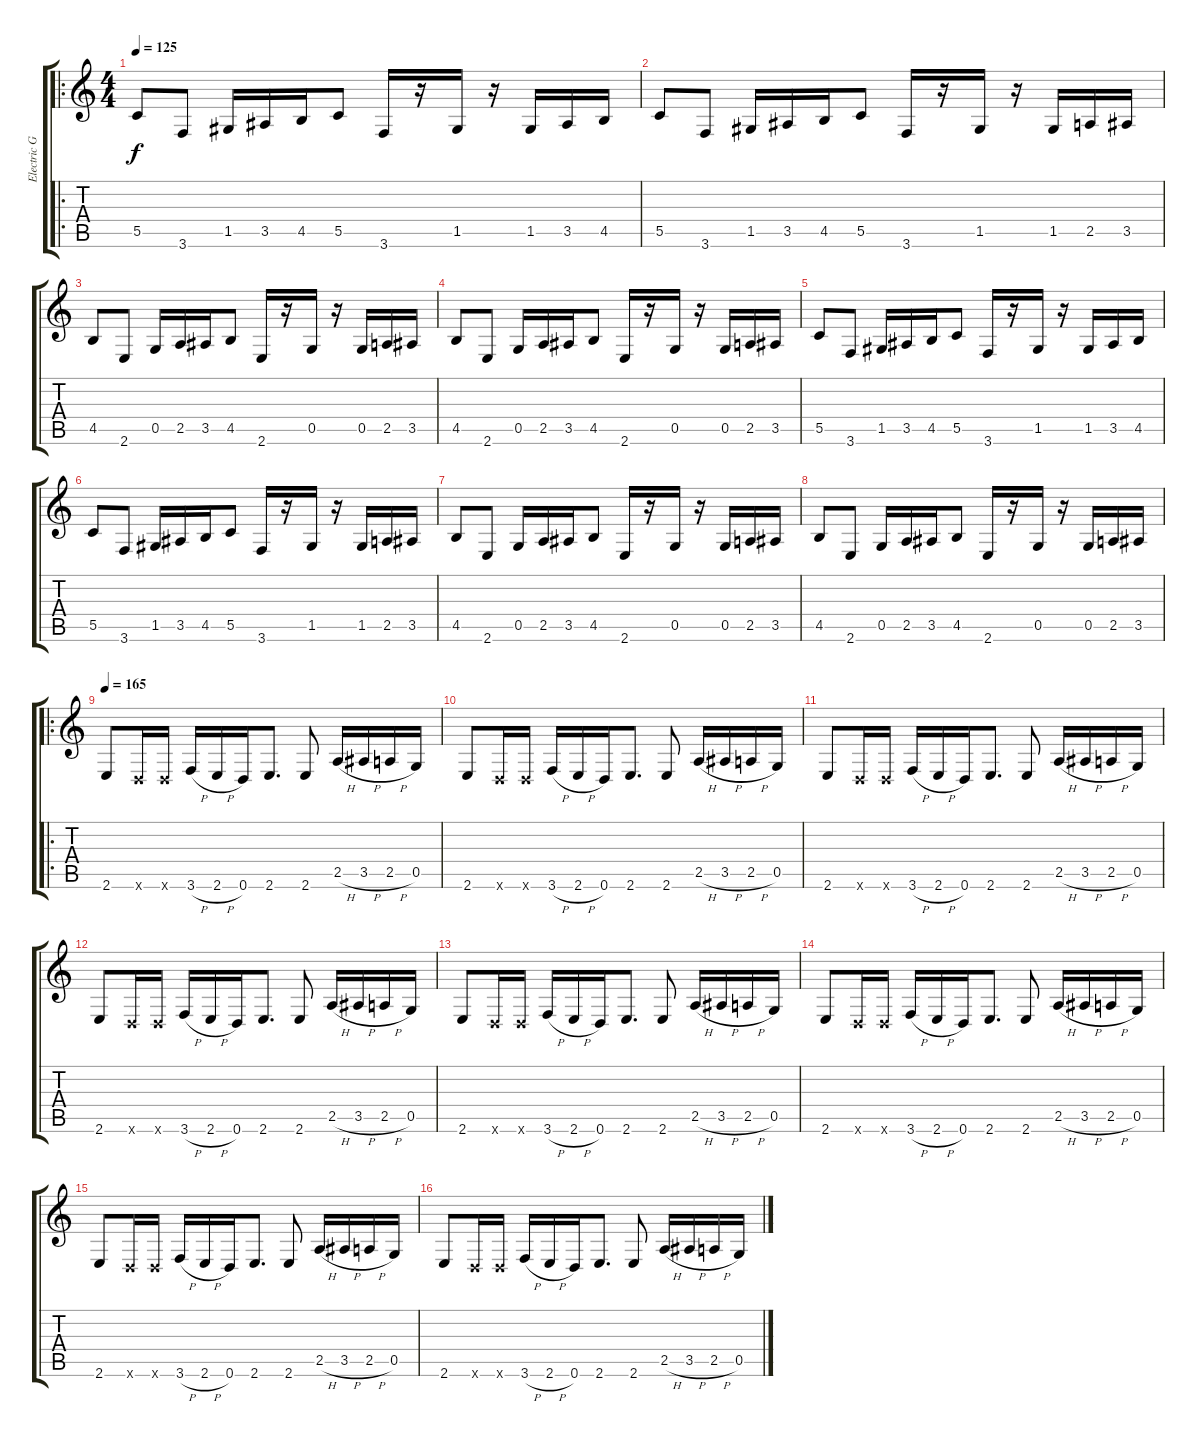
\track ("Electric Guitar" "Electric G") {instrument distortionguitar}
\staff {score tabs}
\tuning (D4 A3 F3 C3 G2 D2) {hide}
\ro
\ts (4 4)
\tempo 125
\clef g2
\ks c
5.5.8{dy f} 3.6.8 1.5.16 3.5.16 4.5.16 5.5.8 3.6.16 r.16 1.5.16 r.16 1.5.16 3.5.16 4.5.16 |
5.5.8 3.6.8 1.5.16 3.5.16 4.5.16 5.5.8 3.6.16 r.16 1.5.16 r.16 1.5.16 2.5.16 3.5.16 |
4.5.8 2.6.8 0.5.16 2.5.16 3.5.16 4.5.8 2.6.16 r.16 0.5.16 r.16 0.5.16 2.5.16 3.5.16 |
4.5.8 2.6.8 0.5.16 2.5.16 3.5.16 4.5.8 2.6.16 r.16 0.5.16 r.16 0.5.16 2.5.16 3.5.16 |
5.5.8 3.6.8 1.5.16 3.5.16 4.5.16 5.5.8 3.6.16 r.16 1.5.16 r.16 1.5.16 3.5.16 4.5.16 |
5.5.8 3.6.8 1.5.16 3.5.16 4.5.16 5.5.8 3.6.16 r.16 1.5.16 r.16 1.5.16 2.5.16 3.5.16 |
4.5.8 2.6.8 0.5.16 2.5.16 3.5.16 4.5.8 2.6.16 r.16 0.5.16 r.16 0.5.16 2.5.16 3.5.16 |
4.5.8 2.6.8 0.5.16 2.5.16 3.5.16 4.5.8 2.6.16 r.16 0.5.16 r.16 0.5.16 2.5.16 3.5.16 |
\ro
\tempo 165
2.6.8 0.6{x}.16 0.6{x}.16 3.6{h}.16 2.6{h}.16 0.6.16 2.6.8{d} 2.6.8 2.5{h}.16 3.5{h}.16 2.5{h}.16 0.5.16 |
2.6.8 0.6{x}.16 0.6{x}.16 3.6{h}.16 2.6{h}.16 0.6.16 2.6.8{d} 2.6.8 2.5{h}.16 3.5{h}.16 2.5{h}.16 0.5.16 |
2.6.8 0.6{x}.16 0.6{x}.16 3.6{h}.16 2.6{h}.16 0.6.16 2.6.8{d} 2.6.8 2.5{h}.16 3.5{h}.16 2.5{h}.16 0.5.16 |
2.6.8 0.6{x}.16 0.6{x}.16 3.6{h}.16 2.6{h}.16 0.6.16 2.6.8{d} 2.6.8 2.5{h}.16 3.5{h}.16 2.5{h}.16 0.5.16 |
2.6.8 0.6{x}.16 0.6{x}.16 3.6{h}.16 2.6{h}.16 0.6.16 2.6.8{d} 2.6.8 2.5{h}.16 3.5{h}.16 2.5{h}.16 0.5.16 |
2.6.8 0.6{x}.16 0.6{x}.16 3.6{h}.16 2.6{h}.16 0.6.16 2.6.8{d} 2.6.8 2.5{h}.16 3.5{h}.16 2.5{h}.16 0.5.16 |
2.6.8 0.6{x}.16 0.6{x}.16 3.6{h}.16 2.6{h}.16 0.6.16 2.6.8{d} 2.6.8 2.5{h}.16 3.5{h}.16 2.5{h}.16 0.5.16 |
2.6.8 0.6{x}.16 0.6{x}.16 3.6{h}.16 2.6{h}.16 0.6.16 2.6.8{d} 2.6.8 2.5{h}.16 3.5{h}.16 2.5{h}.16 0.5.16
